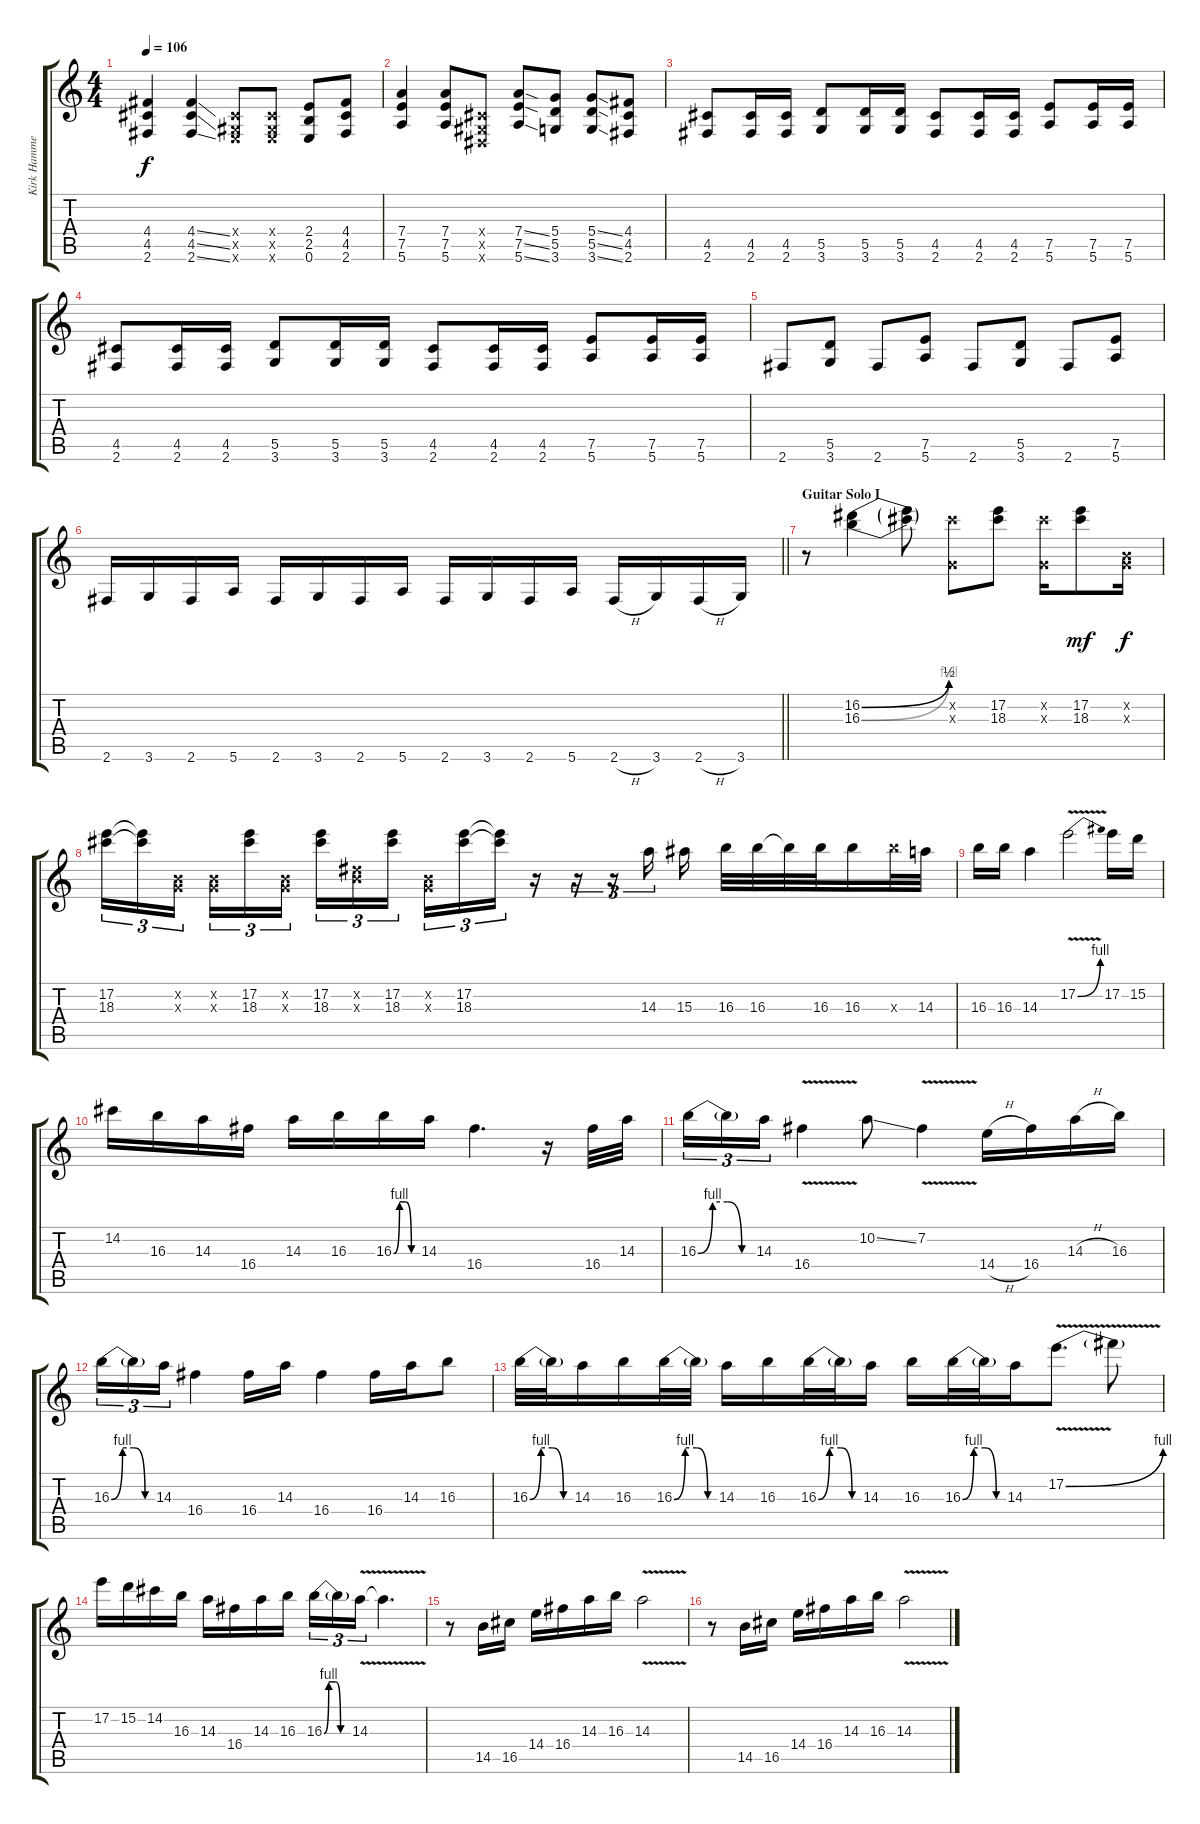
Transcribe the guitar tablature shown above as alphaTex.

\track ("Kirk Hammett [Lead Guitar]" "Kirk Hamme") {instrument distortionguitar}
\staff {score tabs}
\tuning (E4 B3 G3 D3 A2 E2) {hide}
\ts (4 4)
\tempo 106
\clef g2
\ks c
(4.4 4.5 2.6).4{dy f} (4.4{ss} 4.5{ss} 2.6{ss}).4 (-1.4{x} -1.5{x} 0.6{x}).8 (-1.4{x} -1.5{x} 0.6{x}).8 (2.4 2.5 0.6).8 (4.4 4.5 2.6).8 |
(7.4 7.5 5.6).4 (7.4 7.5 5.6).8 (-1.4{x} -1.5{x} -1.6{x}).8 (7.4{ss} 7.5{ss} 5.6{ss}).8 (5.4 5.5 3.6).8 (5.4{ss} 5.5{ss} 3.6{ss}).8 (4.4 4.5 2.6).8 |
(4.5 2.6).8 (4.5 2.6).16 (4.5 2.6).16 (5.5 3.6).8 (5.5 3.6).16 (5.5 3.6).16 (4.5 2.6).8 (4.5 2.6).16 (4.5 2.6).16 (7.5 5.6).8 (7.5 5.6).16 (7.5 5.6).16 |
(4.5 2.6).8 (4.5 2.6).16 (4.5 2.6).16 (5.5 3.6).8 (5.5 3.6).16 (5.5 3.6).16 (4.5 2.6).8 (4.5 2.6).16 (4.5 2.6).16 (7.5 5.6).8 (7.5 5.6).16 (7.5 5.6).16 |
2.6.8 (5.5 3.6).8 2.6.8 (7.5 5.6).8 2.6.8 (5.5 3.6).8 2.6.8 (7.5 5.6).8 |
\barLineRight lightlight
2.6.16 3.6.16 2.6.16 5.6.16 2.6.16 3.6.16 2.6.16 5.6.16 2.6.16 3.6.16 2.6.16 5.6.16 2.6{h}.16 3.6.16 2.6{h}.16 3.6.16 |
\section ("" "Guitar Solo I")
r.8 (16.2{be (bend 0 0 60 2)} 16.3{be (bend 0 0 60 4)}).4 (16.2{t} 16.3{t}).8 (14.2{x} 0.3{x}).8 (17.2 18.3).8 (14.2{x} 0.3{x}).16 (17.2 18.3).8{dy mf} (0.2{x} 0.3{x}).16{dy f} |
(17.2 18.3).16{tu (3 2)} (17.2{t} 18.3{t}).16{tu (3 2)} (0.2{x} 0.3{x}).16{tu (3 2) beam splitsecondary} (0.2{x} 0.3{x}).16{tu (3 2)} (17.2 18.3).16{tu (3 2)} (0.2{x} 0.3{x}).16{tu (3 2)} (17.2 18.3).16{tu (3 2)} (0.2{x} 8.3{x}).16{tu (3 2)} (17.2 18.3).16{tu (3 2) beam splitsecondary} (0.2{x} 0.3{x}).16{tu (3 2)} (17.2 18.3).16{tu (3 2)} (17.2{t} 18.3{t}).16{tu (3 2)} r.16 r.16{tu (3 2)} r.16{tu (3 2)} 14.3.16{tu (3 2)} 15.3.16 16.3.32 16.3.32 16.3{t}.32 16.3.32 16.3.16 16.3{x}.32 14.3.32 |
16.3.16 16.3.16 14.3.4 17.2{be (bend 0 0 60 4) v}.2 17.2.16 15.2.16 |
14.2.16 16.3.16 14.3.16 16.4.16 14.3.16 16.3.16 16.3{be (custom 0 0 15 4 30 4 45 0 60 0)}.16 14.3.16 16.4.4{d} r.16 16.4.32 14.3.32 |
16.3{be (custom 0 0 15 4 30 4 45 0 60 0)}.16{tu (3 2)} 16.3{t}.16{tu (3 2)} 14.3.16{tu (3 2)} 16.4{v}.4 10.2{ss}.8 7.2{v}.4 14.4{h}.16 16.4.16 14.3{h}.16 16.3.16 |
16.3{be (custom 0 0 15 4 30 4 45 0 60 0)}.16{tu (3 2)} 16.3{t}.16{tu (3 2)} 14.3.16{tu (3 2)} 16.4.4 16.4.16 14.3.16 16.4.4 16.4.16 14.3.16 16.3.8 |
16.3{be (custom 0 0 15 4 30 4 45 0 60 0)}.32 16.3{t}.32 14.3.16 16.3.16 16.3{be (custom 0 0 15 4 30 4 45 0 60 0)}.32 16.3{t}.32 14.3.16 16.3.16 16.3{be (custom 0 0 15 4 30 4 45 0 60 0)}.32 16.3{t}.32 14.3.16 16.3.16 16.3{be (custom 0 0 15 4 30 4 45 0 60 0)}.32 16.3{t}.32 14.3.16 17.2{be (bend 0 0 60 4) v}.8{d} 17.2{t}.8 |
17.2.16 15.2.16 14.2.16 16.3.16 14.3.16 16.4.16 14.3.16 16.3.16 16.3{be (custom 0 0 10 4 25 4 35 0 60 0)}.16{tu (3 2)} 16.3{t}.16{tu (3 2)} 14.3{v}.16{tu (3 2)} 14.3{t}.4{d} |
r.8 14.5.16 16.5.16 14.4.16 16.4.16 14.3.16 16.3.16 14.3{v}.2 |
r.8 14.5.16 16.5.16 14.4.16 16.4.16 14.3.16 16.3.16 14.3{v}.2
